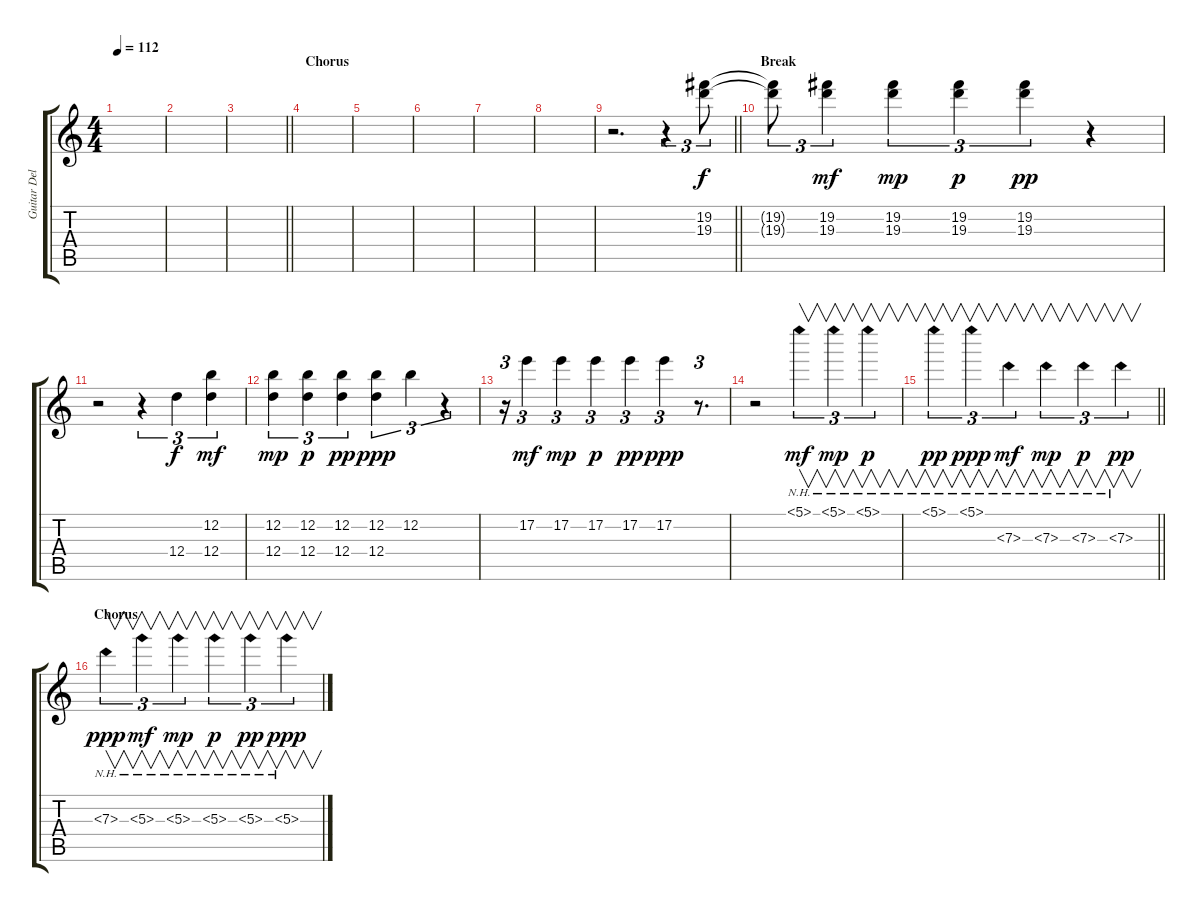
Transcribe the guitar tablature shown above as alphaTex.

\track ("Guitar Delay" "Guitar Del") {instrument electricguitarjazz}
\staff {score tabs}
\tuning (E4 B3 G3 D3 A2 D2) {hide}
\ts (4 4)
\tempo 112
\clef g2
\ks c
|
|
\barLineRight lightlight
|
\section ("" "Chorus")
|
|
|
|
|
\barLineRight lightlight
r.2{d} r.4{tu (3 2)} (19.2 19.3).8{tu (3 2)} |
\section ("" "Break")
(19.2{t} 19.3{t}).8{tu (3 2)} (19.2 19.3).4{tu (3 2) dy mf} (19.2 19.3).4{tu (3 2) dy mp} (19.2 19.3).4{tu (3 2) dy p} (19.2 19.3).4{tu (3 2) dy pp} r.4 |
r.2 r.4{tu (3 2)} 12.4.4{tu (3 2) dy f} (12.2 12.4).4{tu (3 2) dy mf} |
(12.2 12.4).4{tu (3 2) dy mp} (12.2 12.4).4{tu (3 2) dy p} (12.2 12.4).4{tu (3 2) dy pp} (12.2 12.4).4{tu (3 2) dy ppp} 12.2.4{tu (3 2)} r.4{tu (3 2)} |
r.16{tu (3 2)} 17.2.4{tu (3 2) dy mf} 17.2.4{tu (3 2) dy mp} 17.2.4{tu (3 2) dy p} 17.2.4{tu (3 2) dy pp} 17.2.4{tu (3 2) dy ppp} r.8{d tu (3 2)} |
r.2 5.1{nh}.4{v tu (3 2) dy mf} 5.1{nh}.4{v tu (3 2) dy mp} 5.1{nh}.4{v tu (3 2) dy p} |
\barLineRight lightlight
5.1{nh}.4{v tu (3 2) dy pp} 5.1{nh}.4{v tu (3 2) dy ppp} 7.3{nh}.4{v tu (3 2) dy mf} 7.3{nh}.4{v tu (3 2) dy mp} 7.3{nh}.4{v tu (3 2) dy p} 7.3{nh}.4{v tu (3 2) dy pp} |
\section ("" "Chorus")
7.3{nh}.4{v tu (3 2) dy ppp} 5.3{nh}.4{v tu (3 2) dy mf} 5.3{nh}.4{v tu (3 2) dy mp} 5.3{nh}.4{v tu (3 2) dy p} 5.3{nh}.4{v tu (3 2) dy pp} 5.3{nh}.4{v tu (3 2) dy ppp}
